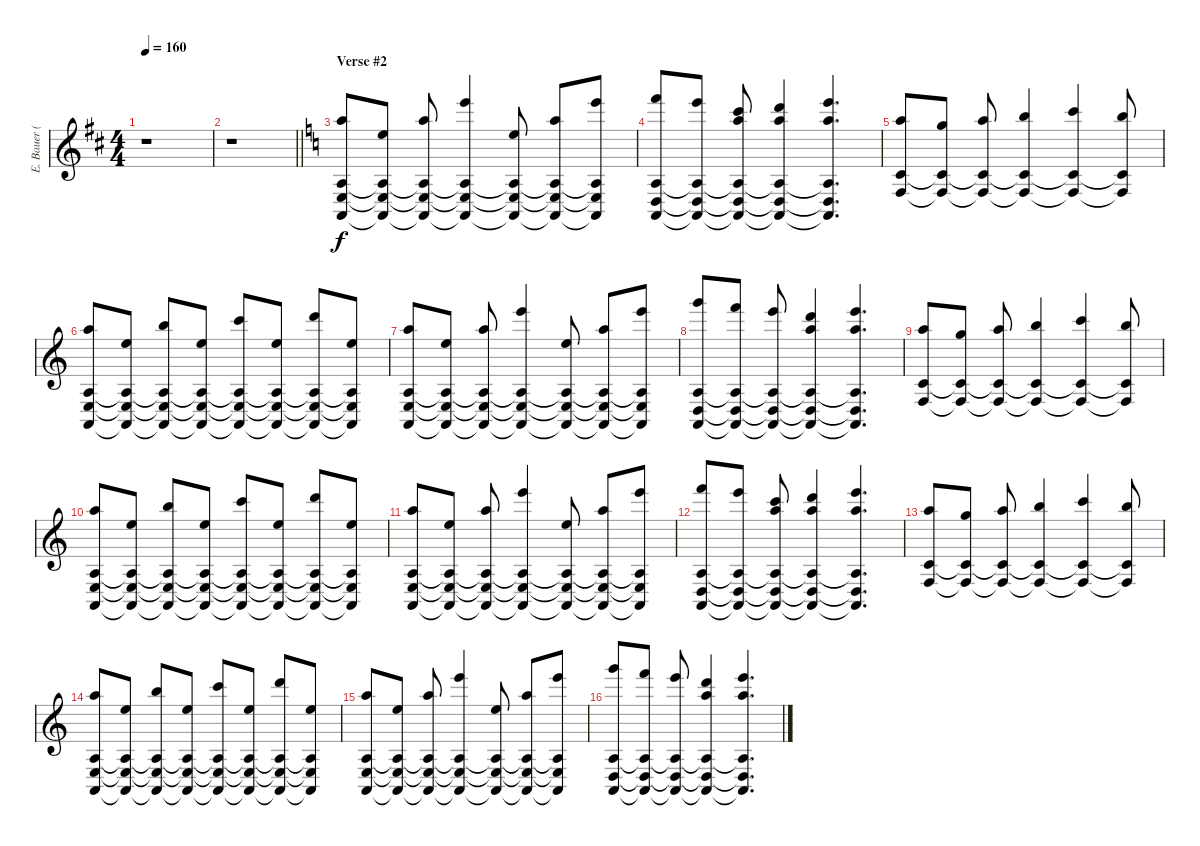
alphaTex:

\track ("E. Bauer (Keyboard)" "E. Bauer (") {instrument acousticgrandpiano}
\staff {score}
\tuning (E4 B3 G3 D3 A2 E2) {hide}
\ts (4 4)
\tempo 160
\clef g2
\ks bminor
r.1{dy f} |
\barLineRight lightlight
r.1 |
\section ("" "Verse #2")
\ks c
(17.1 2.3 2.4 0.5).8 (12.1 2.3{t} 2.4{t} 0.5{t}).8 (17.1 2.3{t} 2.4{t} 0.5{t}).8 (24.1 2.3{t} 2.4{t} 0.5{t}).4 (12.1 2.3{t} 2.4{t} 0.5{t}).8 (17.1 2.3{t} 2.4{t} 0.5{t}).8 (24.1 2.3{t} 2.4{t} 0.5{t}).8 |
(25.1 2.3 0.4 0.5).8 (24.1 2.3{t} 0.4{t} 0.5{t}).8 (17.1 25.2 2.3{t} 0.4{t} 0.5{t}).8 (17.1 27.2 2.3{t} 0.4{t} 0.5{t}).4 (17.1 29.2 2.3{t} 0.4{t} 0.5{t}).4{d} |
(17.1 5.3 3.4).8 (15.1 5.3{t} 3.4{t}).8 (17.1 5.3{t} 3.4{t}).8 (19.1 5.3{t} 3.4{t}).4 (20.1 5.3{t} 3.4{t}).4 (19.1 5.3{t} 3.4{t}).8 |
(17.1 2.3 2.4 0.5).8 (12.1 2.3{t} 2.4{t} 0.5{t}).8 (19.1 2.3{t} 2.4{t} 0.5{t}).8 (12.1 2.3{t} 2.4{t} 0.5{t}).8 (20.1 2.3{t} 2.4{t} 0.5{t}).8 (12.1 2.3{t} 2.4{t} 0.5{t}).8 (22.1 2.3{t} 2.4{t} 0.5{t}).8 (12.1 2.3{t} 2.4{t} 0.5{t}).8 |
(17.1 2.3 2.4 0.5).8 (12.1 2.3{t} 2.4{t} 0.5{t}).8 (17.1 2.3{t} 2.4{t} 0.5{t}).8 (24.1 2.3{t} 2.4{t} 0.5{t}).4 (12.1 2.3{t} 2.4{t} 0.5{t}).8 (17.1 2.3{t} 2.4{t} 0.5{t}).8 (24.1 2.3{t} 2.4{t} 0.5{t}).8 |
(27.1 2.3 0.4 0.5).8 (25.1 2.3{t} 0.4{t} 0.5{t}).8 (29.2 2.3{t} 0.4{t} 0.5{t}).8 (17.1 27.2 2.3{t} 0.4{t} 0.5{t}).4 (17.1 29.2 2.3{t} 0.4{t} 0.5{t}).4{d} |
(17.1 5.3 3.4).8 (15.1 5.3{t} 3.4{t}).8 (17.1 5.3{t} 3.4{t}).8 (19.1 5.3{t} 3.4{t}).4 (20.1 5.3{t} 3.4{t}).4 (19.1 5.3{t} 3.4{t}).8 |
(17.1 2.3 2.4 0.5).8 (12.1 2.3{t} 2.4{t} 0.5{t}).8 (19.1 2.3{t} 2.4{t} 0.5{t}).8 (12.1 2.3{t} 2.4{t} 0.5{t}).8 (20.1 2.3{t} 2.4{t} 0.5{t}).8 (12.1 2.3{t} 2.4{t} 0.5{t}).8 (22.1 2.3{t} 2.4{t} 0.5{t}).8 (12.1 2.3{t} 2.4{t} 0.5{t}).8 |
(17.1 2.3 2.4 0.5).8 (12.1 2.3{t} 2.4{t} 0.5{t}).8 (17.1 2.3{t} 2.4{t} 0.5{t}).8 (24.1 2.3{t} 2.4{t} 0.5{t}).4 (12.1 2.3{t} 2.4{t} 0.5{t}).8 (17.1 2.3{t} 2.4{t} 0.5{t}).8 (24.1 2.3{t} 2.4{t} 0.5{t}).8 |
(25.1 2.3 0.4 0.5).8 (24.1 2.3{t} 0.4{t} 0.5{t}).8 (17.1 25.2 2.3{t} 0.4{t} 0.5{t}).8 (17.1 27.2 2.3{t} 0.4{t} 0.5{t}).4 (17.1 29.2 2.3{t} 0.4{t} 0.5{t}).4{d} |
(17.1 5.3 3.4).8 (15.1 5.3{t} 3.4{t}).8 (17.1 5.3{t} 3.4{t}).8 (19.1 5.3{t} 3.4{t}).4 (20.1 5.3{t} 3.4{t}).4 (19.1 5.3{t} 3.4{t}).8 |
(17.1 2.3 2.4 0.5).8 (12.1 2.3{t} 2.4{t} 0.5{t}).8 (19.1 2.3{t} 2.4{t} 0.5{t}).8 (12.1 2.3{t} 2.4{t} 0.5{t}).8 (20.1 2.3{t} 2.4{t} 0.5{t}).8 (12.1 2.3{t} 2.4{t} 0.5{t}).8 (22.1 2.3{t} 2.4{t} 0.5{t}).8 (12.1 2.3{t} 2.4{t} 0.5{t}).8 |
(17.1 2.3 2.4 0.5).8 (12.1 2.3{t} 2.4{t} 0.5{t}).8 (17.1 2.3{t} 2.4{t} 0.5{t}).8 (24.1 2.3{t} 2.4{t} 0.5{t}).4 (12.1 2.3{t} 2.4{t} 0.5{t}).8 (17.1 2.3{t} 2.4{t} 0.5{t}).8 (24.1 2.3{t} 2.4{t} 0.5{t}).8 |
(27.1 2.3 0.4 0.5).8 (25.1 2.3{t} 0.4{t} 0.5{t}).8 (29.2 2.3{t} 0.4{t} 0.5{t}).8 (17.1 27.2 2.3{t} 0.4{t} 0.5{t}).4 (17.1 29.2 2.3{t} 0.4{t} 0.5{t}).4{d}
